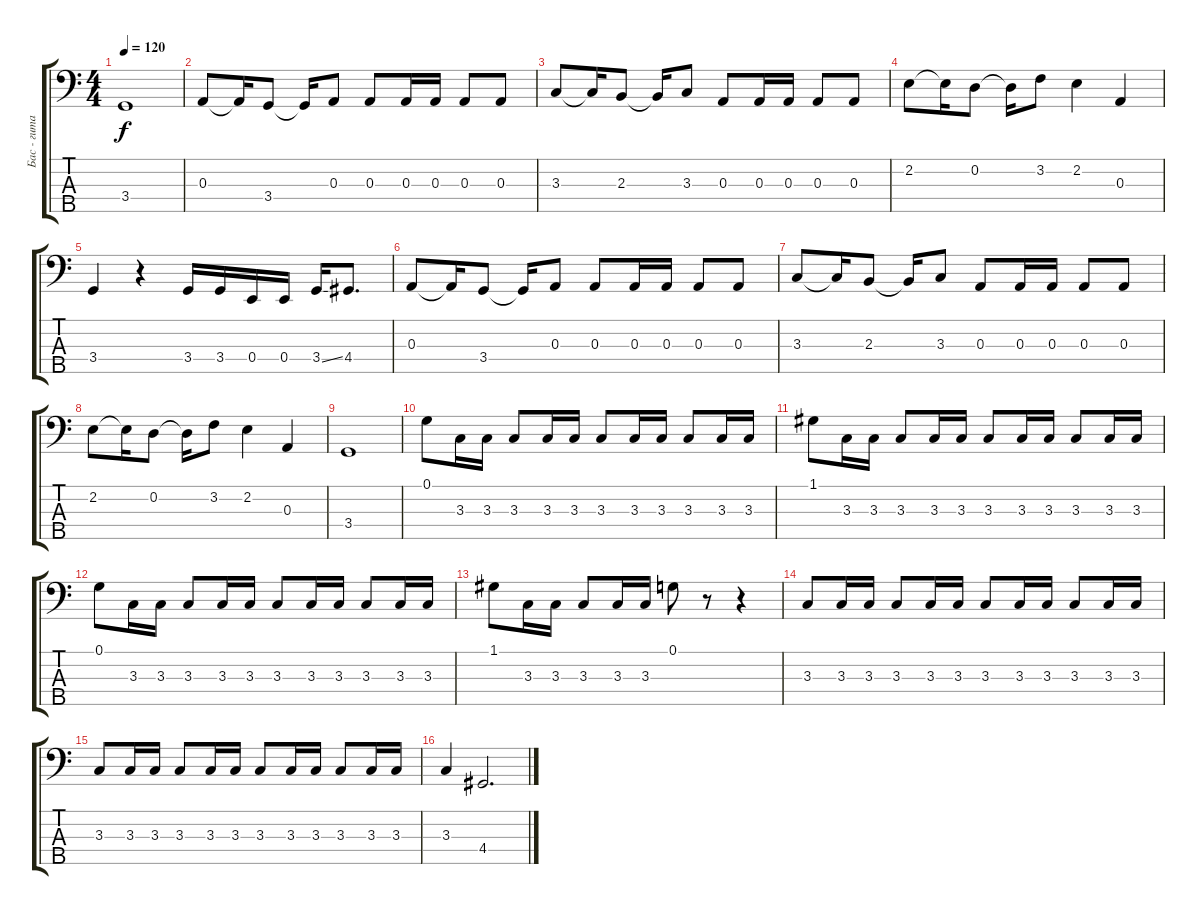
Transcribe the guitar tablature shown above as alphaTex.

\track ("Бас - гитара" "Бас - гита") {instrument electricbassfinger}
\staff {score tabs}
\tuning (G2 D2 A1 E1 B0) {hide}
\ts (4 4)
\tempo 120
\clef f4
\ks c
3.4.1{dy f} |
0.3.8 0.3{t}.16 3.4.8 3.4{t}.16 0.3.8 0.3.8 0.3.16 0.3.16 0.3.8 0.3.8 |
3.3.8 3.3{t}.16 2.3.8 2.3{t}.16 3.3.8 0.3.8 0.3.16 0.3.16 0.3.8 0.3.8 |
2.2.8 2.2{t}.16 0.2.8 0.2{t}.16 3.2.8 2.2.4 0.3.4 |
3.4.4 r.4 3.4.16 3.4.16 0.4.16 0.4.16 3.4{ss}.16 4.4.8{d} |
0.3.8 0.3{t}.16 3.4.8 3.4{t}.16 0.3.8 0.3.8 0.3.16 0.3.16 0.3.8 0.3.8 |
3.3.8 3.3{t}.16 2.3.8 2.3{t}.16 3.3.8 0.3.8 0.3.16 0.3.16 0.3.8 0.3.8 |
2.2.8 2.2{t}.16 0.2.8 0.2{t}.16 3.2.8 2.2.4 0.3.4 |
3.4.1 |
0.1.8 3.3.16 3.3.16 3.3.8 3.3.16 3.3.16 3.3.8 3.3.16 3.3.16 3.3.8 3.3.16 3.3.16 |
1.1.8 3.3.16 3.3.16 3.3.8 3.3.16 3.3.16 3.3.8 3.3.16 3.3.16 3.3.8 3.3.16 3.3.16 |
0.1.8 3.3.16 3.3.16 3.3.8 3.3.16 3.3.16 3.3.8 3.3.16 3.3.16 3.3.8 3.3.16 3.3.16 |
1.1.8 3.3.16 3.3.16 3.3.8 3.3.16 3.3.16 0.1.8 r.8 r.4 |
3.3.8 3.3.16 3.3.16 3.3.8 3.3.16 3.3.16 3.3.8 3.3.16 3.3.16 3.3.8 3.3.16 3.3.16 |
3.3.8 3.3.16 3.3.16 3.3.8 3.3.16 3.3.16 3.3.8 3.3.16 3.3.16 3.3.8 3.3.16 3.3.16 |
3.3.4 4.4.2{d}
